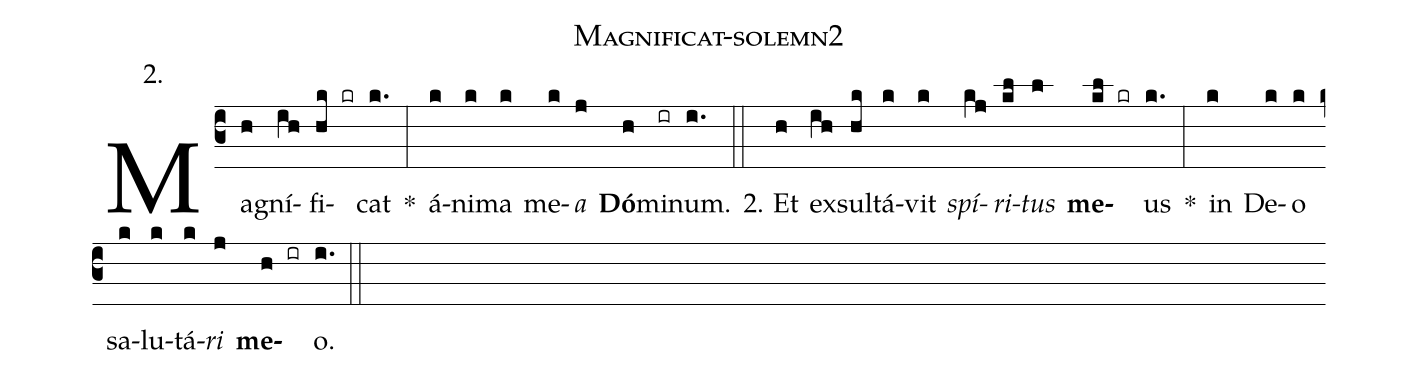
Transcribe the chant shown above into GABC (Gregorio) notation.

name: Magnificat-solemn2;
annotation: 2.;
%%
(c3)Ma(h)gní(ih)fi(hk kr)cat(k.) *(:) á(k)ni(k)ma(k) me(k)<i>a</i>(j) <b>Dó</b>(h)mi(ir)num.(i.) (::)
2. Et(h) ex(ih)sul(hk)tá(k)vit(k) <i>spí</i>(kj)<i>ri</i>(kl)<i>tus</i>(l) <b>me</b>(kl kr)us(k.) *(:) in(k) De(k)o(k) sa(k)lu(k)tá(k)<i>ri</i>(j) <b>me</b>(h ir)o.(i.) (::)
